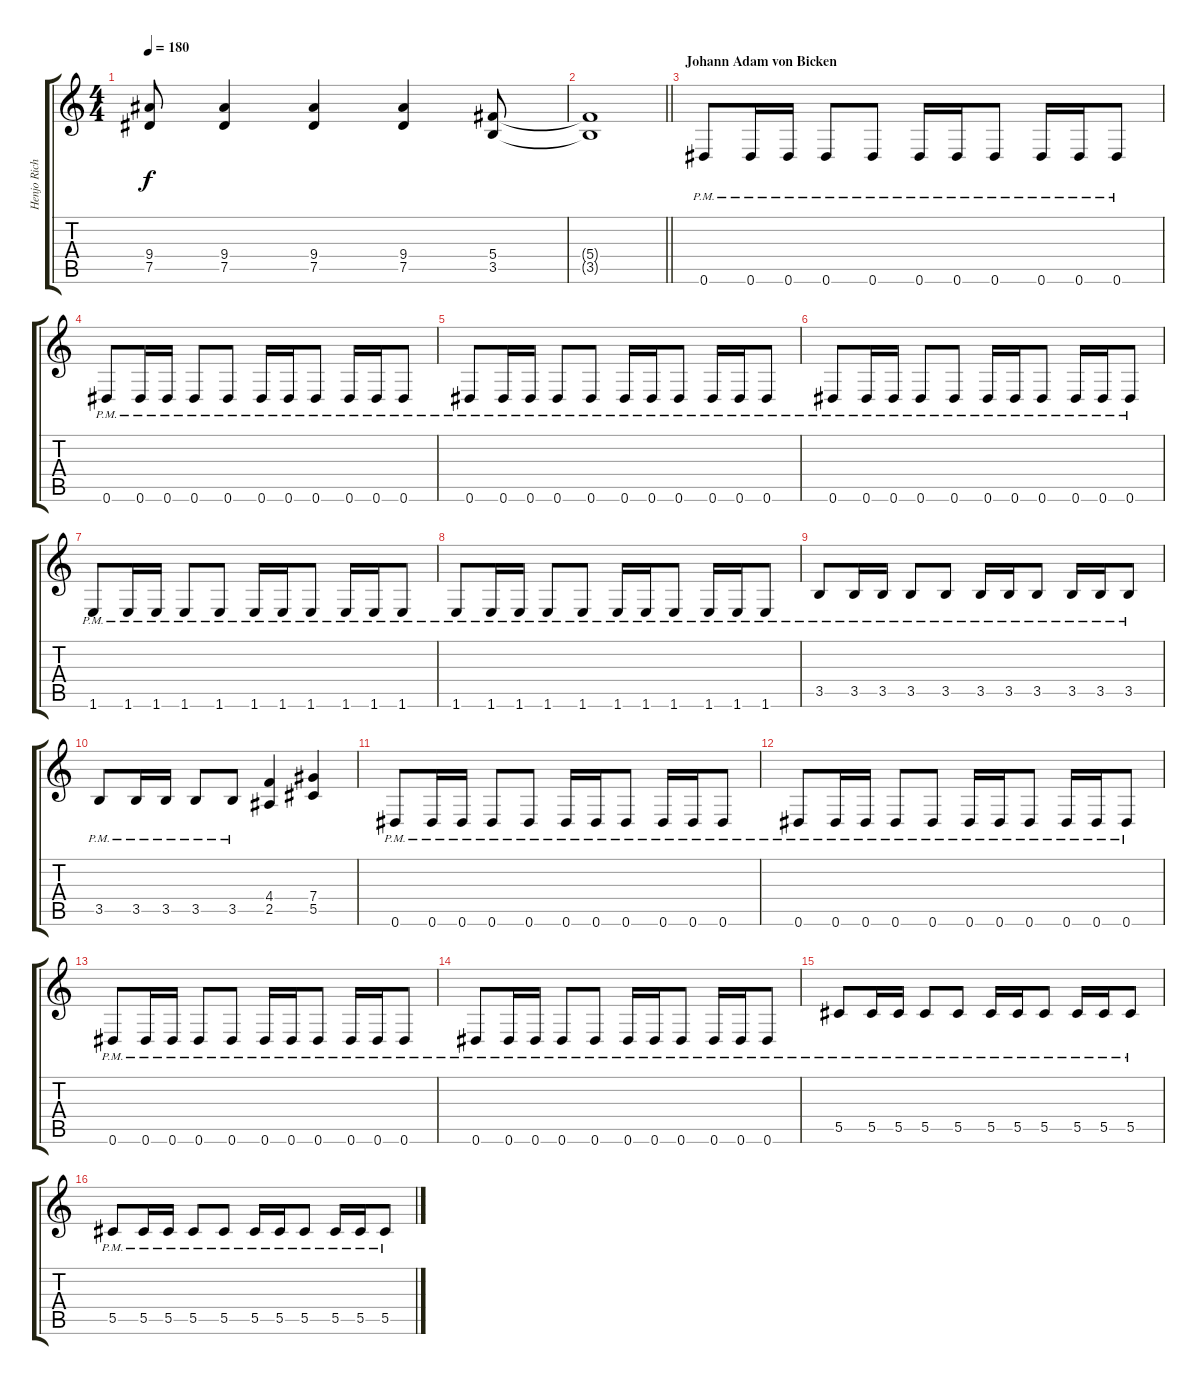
\track ("Henjo Richter Lead 1" "Henjo Rich") {instrument distortionguitar}
\staff {score tabs}
\tuning (Eb4 Bb3 Gb3 Db3 Ab2 Eb2) {hide}
\ts (4 4)
\tempo 180
\clef g2
\ks c
(9.4 7.5).8{dy f} (9.4 7.5).4 (9.4 7.5).4 (9.4 7.5).4 (5.4 3.5).8 |
\barLineRight lightlight
(5.4{t} 3.5{t}).1 |
\section ("" "Johann Adam von Bicken")
0.6{pm}.8 0.6{pm}.16 0.6{pm}.16 0.6{pm}.8 0.6{pm}.8 0.6{pm}.16 0.6{pm}.16 0.6{pm}.8 0.6{pm}.16 0.6{pm}.16 0.6{pm}.8 |
0.6{pm}.8 0.6{pm}.16 0.6{pm}.16 0.6{pm}.8 0.6{pm}.8 0.6{pm}.16 0.6{pm}.16 0.6{pm}.8 0.6{pm}.16 0.6{pm}.16 0.6{pm}.8 |
0.6{pm}.8 0.6{pm}.16 0.6{pm}.16 0.6{pm}.8 0.6{pm}.8 0.6{pm}.16 0.6{pm}.16 0.6{pm}.8 0.6{pm}.16 0.6{pm}.16 0.6{pm}.8 |
0.6{pm}.8 0.6{pm}.16 0.6{pm}.16 0.6{pm}.8 0.6{pm}.8 0.6{pm}.16 0.6{pm}.16 0.6{pm}.8 0.6{pm}.16 0.6{pm}.16 0.6{pm}.8 |
1.6{pm}.8 1.6{pm}.16 1.6{pm}.16 1.6{pm}.8 1.6{pm}.8 1.6{pm}.16 1.6{pm}.16 1.6{pm}.8 1.6{pm}.16 1.6{pm}.16 1.6{pm}.8 |
1.6{pm}.8 1.6{pm}.16 1.6{pm}.16 1.6{pm}.8 1.6{pm}.8 1.6{pm}.16 1.6{pm}.16 1.6{pm}.8 1.6{pm}.16 1.6{pm}.16 1.6{pm}.8 |
3.5{pm}.8 3.5{pm}.16 3.5{pm}.16 3.5{pm}.8 3.5{pm}.8 3.5{pm}.16 3.5{pm}.16 3.5{pm}.8 3.5{pm}.16 3.5{pm}.16 3.5{pm}.8 |
3.5{pm}.8 3.5{pm}.16 3.5{pm}.16 3.5{pm}.8 3.5{pm}.8 (4.4 2.5).4 (7.4 5.5).4 |
0.6{pm}.8 0.6{pm}.16 0.6{pm}.16 0.6{pm}.8 0.6{pm}.8 0.6{pm}.16 0.6{pm}.16 0.6{pm}.8 0.6{pm}.16 0.6{pm}.16 0.6{pm}.8 |
0.6{pm}.8 0.6{pm}.16 0.6{pm}.16 0.6{pm}.8 0.6{pm}.8 0.6{pm}.16 0.6{pm}.16 0.6{pm}.8 0.6{pm}.16 0.6{pm}.16 0.6{pm}.8 |
0.6{pm}.8 0.6{pm}.16 0.6{pm}.16 0.6{pm}.8 0.6{pm}.8 0.6{pm}.16 0.6{pm}.16 0.6{pm}.8 0.6{pm}.16 0.6{pm}.16 0.6{pm}.8 |
0.6{pm}.8 0.6{pm}.16 0.6{pm}.16 0.6{pm}.8 0.6{pm}.8 0.6{pm}.16 0.6{pm}.16 0.6{pm}.8 0.6{pm}.16 0.6{pm}.16 0.6{pm}.8 |
5.5{pm}.8 5.5{pm}.16 5.5{pm}.16 5.5{pm}.8 5.5{pm}.8 5.5{pm}.16 5.5{pm}.16 5.5{pm}.8 5.5{pm}.16 5.5{pm}.16 5.5{pm}.8 |
5.5{pm}.8 5.5{pm}.16 5.5{pm}.16 5.5{pm}.8 5.5{pm}.8 5.5{pm}.16 5.5{pm}.16 5.5{pm}.8 5.5{pm}.16 5.5{pm}.16 5.5{pm}.8
